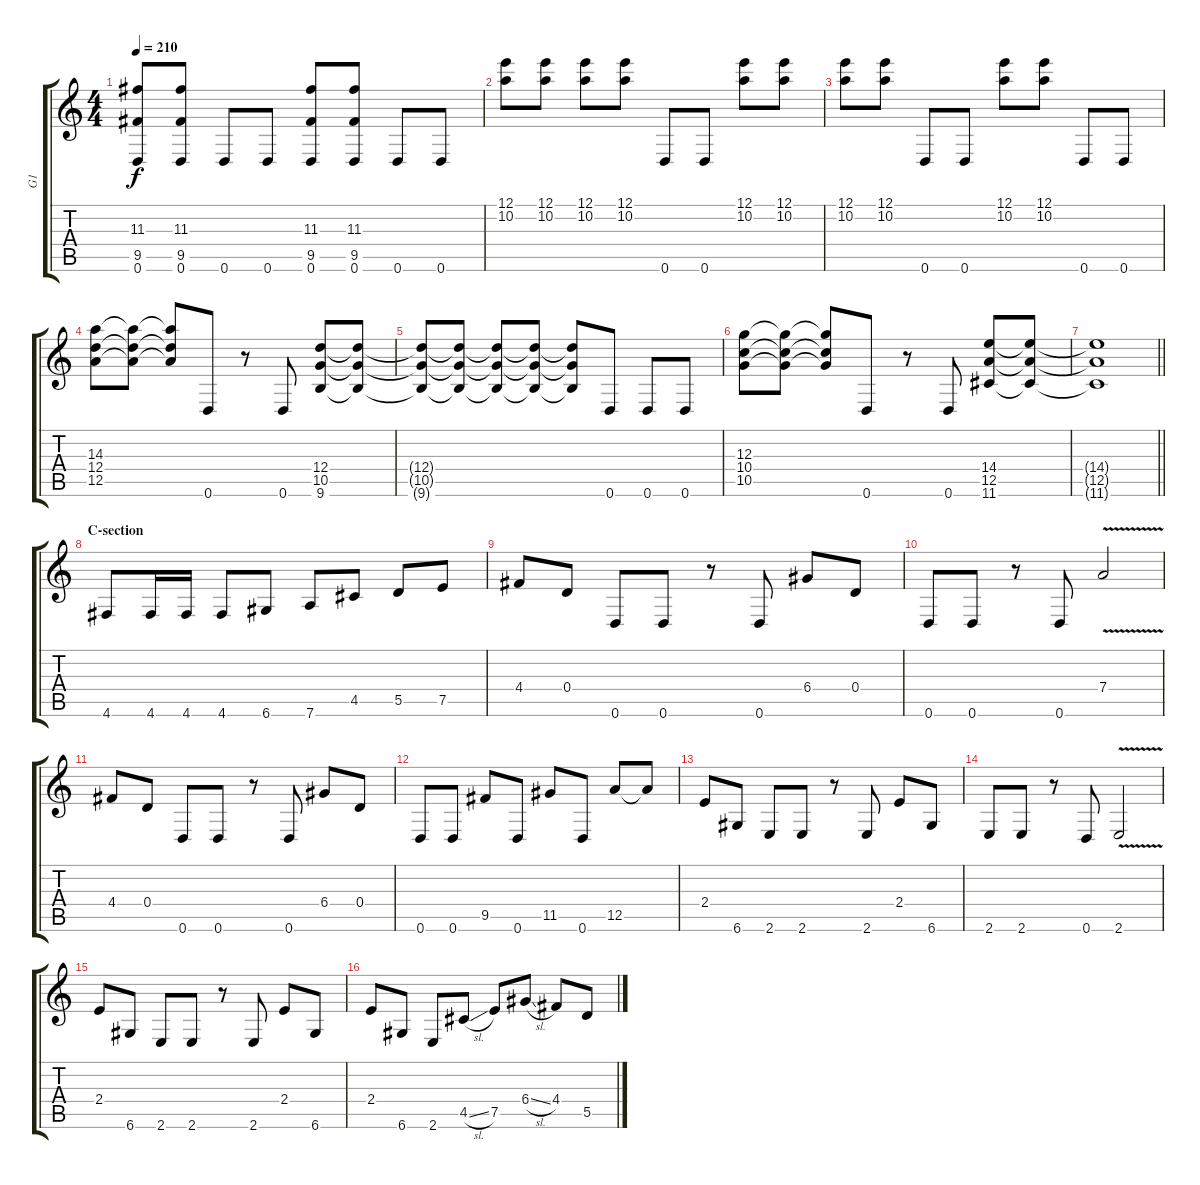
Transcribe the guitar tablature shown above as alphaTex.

\track ("G1" "G1") {instrument distortionguitar}
\staff {score tabs}
\tuning (E4 B3 G3 D3 A2 D2) {hide}
\ts (4 4)
\tempo 210
\clef g2
\ks c
(11.3 9.5 0.6).8{dy f} (11.3 9.5 0.6).8 0.6.8 0.6.8 (11.3 9.5 0.6).8 (11.3 9.5 0.6).8 0.6.8 0.6.8 |
(12.1 10.2).8 (12.1 10.2).8 (12.1 10.2).8 (12.1 10.2).8 0.6.8 0.6.8 (12.1 10.2).8 (12.1 10.2).8 |
(12.1 10.2).8 (12.1 10.2).8 0.6.8 0.6.8 (12.1 10.2).8 (12.1 10.2).8 0.6.8 0.6.8 |
(14.3 12.4 12.5).8 (14.3{t} 12.4{t} 12.5{t}).8 (14.3{t} 12.4{t} 12.5{t}).8 0.6.8 r.8 0.6.8 (12.4 10.5 9.6).8 (12.4{t} 10.5{t} 9.6{t}).8 |
(12.4{t} 10.5{t} 9.6{t}).8 (12.4{t} 10.5{t} 9.6{t}).8 (12.4{t} 10.5{t} 9.6{t}).8 (12.4{t} 10.5{t} 9.6{t}).8 (12.4{t} 10.5{t} 9.6{t}).8 0.6.8 0.6.8 0.6.8 |
(12.3 10.4 10.5).8 (12.3{t} 10.4{t} 10.5{t}).8 (12.3{t} 10.4{t} 10.5{t}).8 0.6.8 r.8 0.6.8 (14.4 12.5 11.6).8 (14.4{t} 12.5{t} 11.6{t}).8 |
\barLineRight lightlight
(14.4{t} 12.5{t} 11.6{t}).1 |
\section ("" "C-section")
4.6.8 4.6.16 4.6.16 4.6.8 6.6.8 7.6.8 4.5.8 5.5.8 7.5.8 |
4.4.8 0.4.8 0.6.8 0.6.8 r.8 0.6.8 6.4.8 0.4.8 |
0.6.8 0.6.8 r.8 0.6.8 7.4{v}.2 |
4.4.8 0.4.8 0.6.8 0.6.8 r.8 0.6.8 6.4.8 0.4.8 |
0.6.8 0.6.8 9.5.8 0.6.8 11.5.8 0.6.8 12.5.8 12.5{t}.8 |
2.4.8 6.6.8 2.6.8 2.6.8 r.8 2.6.8 2.4.8 6.6.8 |
2.6.8 2.6.8 r.8 0.6.8 2.6{v}.2 |
2.4.8 6.6.8 2.6.8 2.6.8 r.8 2.6.8 2.4.8 6.6.8 |
2.4.8 6.6.8 2.6.8 4.5{sl}.8 7.5.8 6.4{sl}.8 4.4.8 5.5.8
